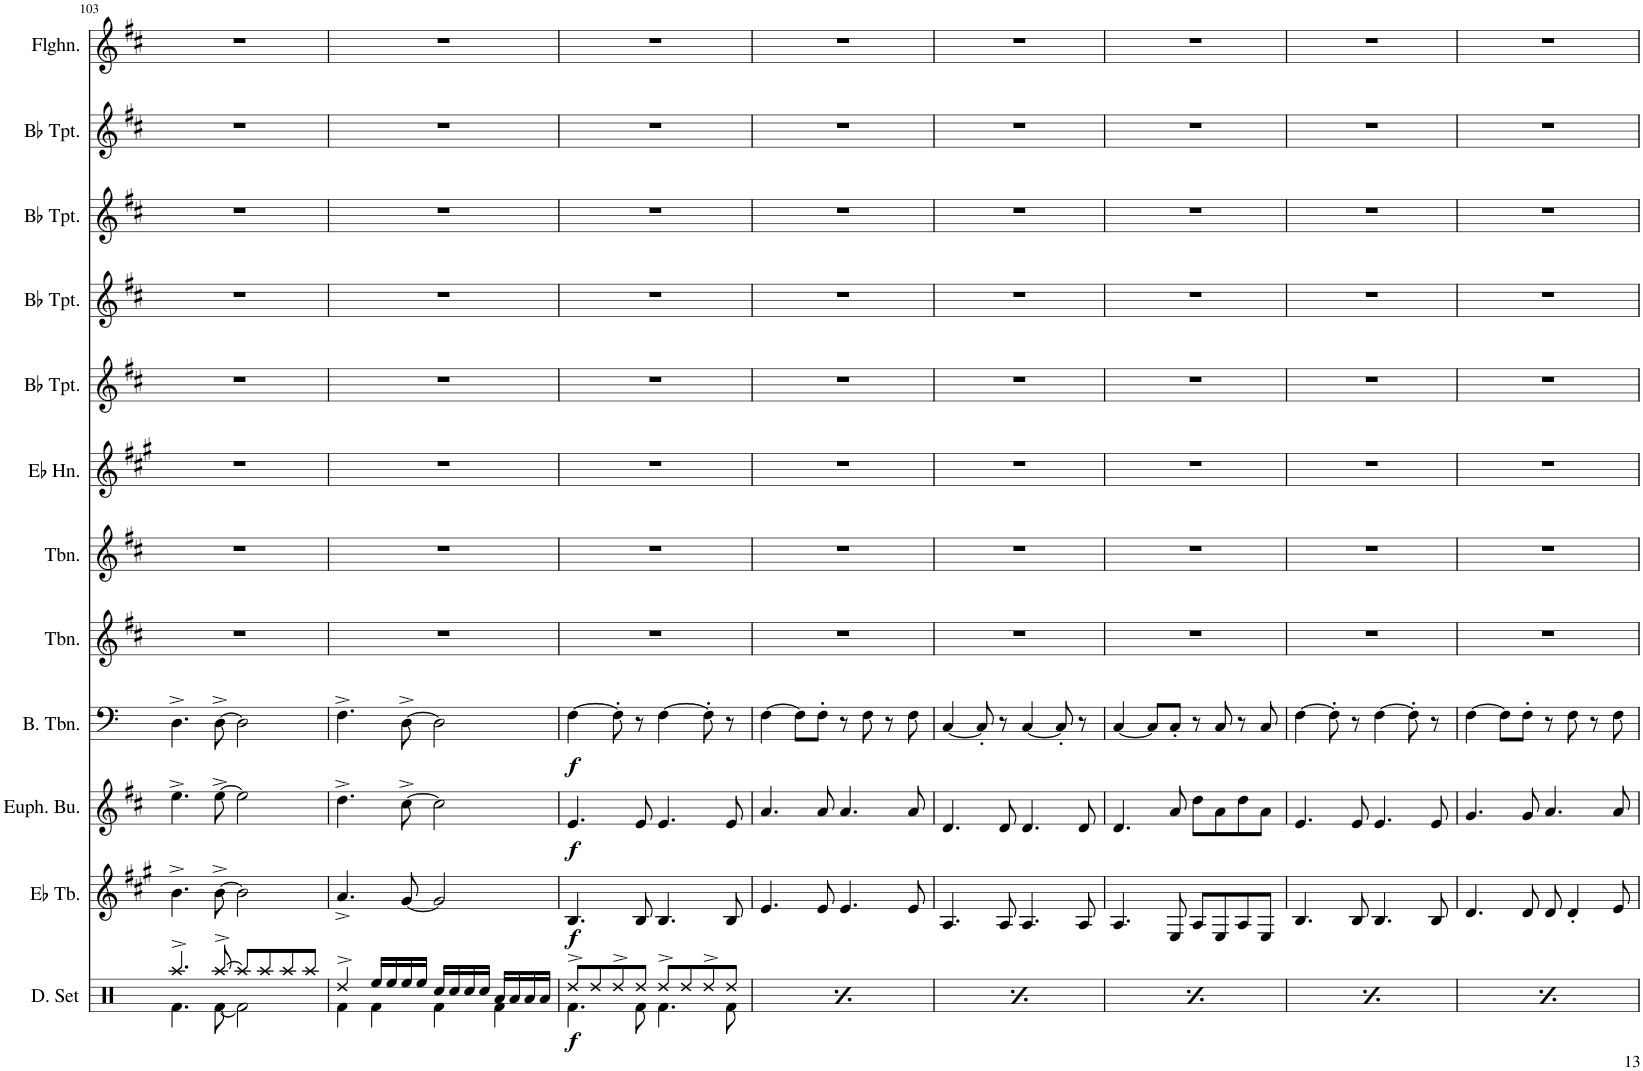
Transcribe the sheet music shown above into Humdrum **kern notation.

**kern	**dynam	**kern	**dynam	**kern	**dynam	**kern	**dynam	**kern	**kern	**kern	**kern	**kern	**kern	**kern	**kern
*part12	*part12	*part11	*part11	*part10	*part10	*part9	*part9	*part8	*part7	*part6	*part5	*part4	*part3	*part2	*part1
*staff12	*staff12	*staff11	*staff11	*staff10	*staff10	*staff9	*staff9	*staff8	*staff7	*staff6	*staff5	*staff4	*staff3	*staff2	*staff1
*I"Drumset	*	*I"Eb Tuba	*	*I"Euphonium	*	*I"Bass Trombone	*	*I"Trombone	*I"Trombone	*I"Horn in Eb	*I"Bb Trumpet	*I"Bb Trumpet	*I"Bb Trumpet	*I"Bb Trumpet	*I"Flugelhorn
*I'D. Set	*	*I'Eb Tb.	*	*	*	*I'B. Tbn.	*	*I'Tbn.	*I'Tbn.	*	*I'Bb Tpt.	*I'Bb Tpt.	*I'Bb Tpt.	*I'Bb Tpt.	*I'Flghn.
!!LO:PB:g=z
*clefX	*	*clefG2	*	*clefG2	*	*clefF4	*	*clefG2	*clefG2	*clefG2	*clefG2	*clefG2	*clefG2	*clefG2	*clefG2
*	*	*Trd12c21	*	*Trd8c14	*	*	*	*Trd8c14	*Trd8c14	*Trd5c9	*Trd1c2	*Trd1c2	*Trd1c2	*Trd1c2	*Trd1c2
*k[]	*	*k[f#c#g#]	*	*k[f#c#]	*	*k[]	*	*k[f#c#]	*k[f#c#]	*k[f#c#g#]	*k[f#c#]	*k[f#c#]	*k[f#c#]	*k[f#c#]	*k[f#c#]
*M4/4	*	*M4/4	*	*M4/4	*	*M4/4	*	*M4/4	*M4/4	*M4/4	*M4/4	*M4/4	*M4/4	*M4/4	*M4/4
*met(c)	*	*met(c)	*	*met(c)	*	*met(c)	*	*met(c)	*met(c)	*met(c)	*met(c)	*met(c)	*met(c)	*met(c)	*met(c)
=103	=103	=103	=103	=103	=103	=103	=103	=103	=103	=103	=103	=103	=103	=103	=103
*^	*	*	*	*	*	*	*	*	*	*	*	*	*	*	*
4.Raa^/	4.Rf\	.	4.b^\	.	4.ee^\	.	4.D^\	.	1r	1r	1r	1r	1r	1r	1r	1r
[8Raa^/	[8Rf\	.	[8b^\	.	[8ee^\	.	[8D^\	.	.	.	.	.	.	.	.	.
8Raa/L]	2Rf\]	.	2b\]	.	2ee\]	.	2D\]	.	.	.	.	.	.	.	.	.
8Raa/	.	.	.	.	.	.	.	.	.	.	.	.	.	.	.	.
8Raa/	.	.	.	.	.	.	.	.	.	.	.	.	.	.	.	.
8Raa/J	.	.	.	.	.	.	.	.	.	.	.	.	.	.	.	.
=104	=104	=104	=104	=104	=104	=104	=104	=104	=104	=104	=104	=104	=104	=104	=104	=104
4Rdd^/	4Rf\	.	4.a^/	.	4.dd^\	.	4.F^\	.	1r	1r	1r	1r	1r	1r	1r	1r
4Rf\	16Ree/LL	.	.	.	.	.	.	.	.	.	.	.	.	.	.	.
.	16Ree/	.	.	.	.	.	.	.	.	.	.	.	.	.	.	.
.	16Ree/	.	[8g#/	.	[8cc#^\	.	[8D^\	.	.	.	.	.	.	.	.	.
.	16Ree/JJ	.	.	.	.	.	.	.	.	.	.	.	.	.	.	.
16Rcc/LL	4Rf\	.	2g#/]	.	2cc#\]	.	2D\]	.	.	.	.	.	.	.	.	.
16Rcc/	.	.	.	.	.	.	.	.	.	.	.	.	.	.	.	.
16Rcc/	.	.	.	.	.	.	.	.	.	.	.	.	.	.	.	.
16Rcc/JJ	.	.	.	.	.	.	.	.	.	.	.	.	.	.	.	.
16Ra/LL	4Rf\	.	.	.	.	.	.	.	.	.	.	.	.	.	.	.
16Ra/	.	.	.	.	.	.	.	.	.	.	.	.	.	.	.	.
16Ra/	.	.	.	.	.	.	.	.	.	.	.	.	.	.	.	.
16Ra/JJ	.	.	.	.	.	.	.	.	.	.	.	.	.	.	.	.
=105	=105	=105	=105	=105	=105	=105	=105	=105	=105	=105	=105	=105	=105	=105	=105	=105
!	!	!LO:DY:b	!	!LO:DY:b	!	!LO:DY:b	!	!LO:DY:b	!	!	!	!	!	!	!	!
8Rdd^/L	4.Rf\	f	4.B/	f	4.e/	f	[4F\	f	1r	1r	1r	1r	1r	1r	1r	1r
8Rdd/	.	.	.	.	.	.	.	.	.	.	.	.	.	.	.	.
8Rdd^/	.	.	.	.	.	.	8F'\]	.	.	.	.	.	.	.	.	.
8Rdd/J	8Rf\	.	8B/	.	8e/	.	8r	.	.	.	.	.	.	.	.	.
8Rdd^/L	4.Rf\	.	4.B/	.	4.e/	.	[4F\	.	.	.	.	.	.	.	.	.
8Rdd/	.	.	.	.	.	.	.	.	.	.	.	.	.	.	.	.
8Rdd^/	.	.	.	.	.	.	8F'\]	.	.	.	.	.	.	.	.	.
8Rdd/J	8Rf\	.	8B/	.	8e/	.	8r	.	.	.	.	.	.	.	.	.
=106	=106	=106	=106	=106	=106	=106	=106	=106	=106	=106	=106	=106	=106	=106	=106	=106
!	!	!LO:DY:b	!	!	!	!	!	!	!	!	!	!	!	!	!	!
8Rdd^/L	4.Rf\	f	4.e/	.	4.a/	.	[4F\	.	1r	1r	1r	1r	1r	1r	1r	1r
8Rdd/	.	.	.	.	.	.	.	.	.	.	.	.	.	.	.	.
8Rdd^/	.	.	.	.	.	.	8F\L]	.	.	.	.	.	.	.	.	.
8Rdd/J	8Rf\	.	8e/	.	8a/	.	8F'\J	.	.	.	.	.	.	.	.	.
8Rdd^/L	4.Rf\	.	4.e/	.	4.a/	.	8r	.	.	.	.	.	.	.	.	.
8Rdd/	.	.	.	.	.	.	8F\	.	.	.	.	.	.	.	.	.
8Rdd^/	.	.	.	.	.	.	8r	.	.	.	.	.	.	.	.	.
8Rdd/J	8Rf\	.	8e/	.	8a/	.	8F\	.	.	.	.	.	.	.	.	.
=107	=107	=107	=107	=107	=107	=107	=107	=107	=107	=107	=107	=107	=107	=107	=107	=107
!	!	!LO:DY:b	!	!	!	!	!	!	!	!	!	!	!	!	!	!
8Rdd^/L	4.Rf\	f	4.A/	.	4.d/	.	[4C/	.	1r	1r	1r	1r	1r	1r	1r	1r
8Rdd/	.	.	.	.	.	.	.	.	.	.	.	.	.	.	.	.
8Rdd^/	.	.	.	.	.	.	8C'/]	.	.	.	.	.	.	.	.	.
8Rdd/J	8Rf\	.	8A/	.	8d/	.	8r	.	.	.	.	.	.	.	.	.
8Rdd^/L	4.Rf\	.	4.A/	.	4.d/	.	[4C/	.	.	.	.	.	.	.	.	.
8Rdd/	.	.	.	.	.	.	.	.	.	.	.	.	.	.	.	.
8Rdd^/	.	.	.	.	.	.	8C'/]	.	.	.	.	.	.	.	.	.
8Rdd/J	8Rf\	.	8A/	.	8d/	.	8r	.	.	.	.	.	.	.	.	.
=108	=108	=108	=108	=108	=108	=108	=108	=108	=108	=108	=108	=108	=108	=108	=108	=108
!	!	!LO:DY:b	!	!	!	!	!	!	!	!	!	!	!	!	!	!
8Rdd^/L	4.Rf\	f	4.A/	.	4.d/	.	[4C/	.	1r	1r	1r	1r	1r	1r	1r	1r
8Rdd/	.	.	.	.	.	.	.	.	.	.	.	.	.	.	.	.
8Rdd^/	.	.	.	.	.	.	8C/L]	.	.	.	.	.	.	.	.	.
8Rdd/J	8Rf\	.	8E/	.	8a/	.	8C'/J	.	.	.	.	.	.	.	.	.
8Rdd^/L	4.Rf\	.	8A/L	.	8dd\L	.	8r	.	.	.	.	.	.	.	.	.
8Rdd/	.	.	8E/	.	8a\	.	8C/	.	.	.	.	.	.	.	.	.
8Rdd^/	.	.	8A/	.	8dd\	.	8r	.	.	.	.	.	.	.	.	.
8Rdd/J	8Rf\	.	8E/J	.	8a\J	.	8C/	.	.	.	.	.	.	.	.	.
=109	=109	=109	=109	=109	=109	=109	=109	=109	=109	=109	=109	=109	=109	=109	=109	=109
!	!	!LO:DY:b	!	!	!	!	!	!	!	!	!	!	!	!	!	!
8Rdd^/L	4.Rf\	f	4.B/	.	4.e/	.	[4F\	.	1r	1r	1r	1r	1r	1r	1r	1r
8Rdd/	.	.	.	.	.	.	.	.	.	.	.	.	.	.	.	.
8Rdd^/	.	.	.	.	.	.	8F'\]	.	.	.	.	.	.	.	.	.
8Rdd/J	8Rf\	.	8B/	.	8e/	.	8r	.	.	.	.	.	.	.	.	.
8Rdd^/L	4.Rf\	.	4.B/	.	4.e/	.	[4F\	.	.	.	.	.	.	.	.	.
8Rdd/	.	.	.	.	.	.	.	.	.	.	.	.	.	.	.	.
8Rdd^/	.	.	.	.	.	.	8F'\]	.	.	.	.	.	.	.	.	.
8Rdd/J	8Rf\	.	8B/	.	8e/	.	8r	.	.	.	.	.	.	.	.	.
=110	=110	=110	=110	=110	=110	=110	=110	=110	=110	=110	=110	=110	=110	=110	=110	=110
!	!	!LO:DY:b	!	!	!	!	!	!	!	!	!	!	!	!	!	!
8Rdd^/L	4.Rf\	f	4.d/	.	4.g/	.	[4F\	.	1r	1r	1r	1r	1r	1r	1r	1r
8Rdd/	.	.	.	.	.	.	.	.	.	.	.	.	.	.	.	.
8Rdd^/	.	.	.	.	.	.	8F\L]	.	.	.	.	.	.	.	.	.
8Rdd/J	8Rf\	.	8d/	.	8g/	.	8F'\J	.	.	.	.	.	.	.	.	.
8Rdd^/L	4.Rf\	.	8d/	.	4.a/	.	8r	.	.	.	.	.	.	.	.	.
8Rdd/	.	.	4d'/	.	.	.	8F\	.	.	.	.	.	.	.	.	.
8Rdd^/	.	.	.	.	.	.	8r	.	.	.	.	.	.	.	.	.
8Rdd/J	8Rf\	.	8e/	.	8a/	.	8F\	.	.	.	.	.	.	.	.	.
*v	*v	*	*	*	*	*	*	*	*	*	*	*	*	*	*	*
=	=	=	=	=	=	=	=	=	=	=	=	=	=	=	=
*-	*-	*-	*-	*-	*-	*-	*-	*-	*-	*-	*-	*-	*-	*-	*-
